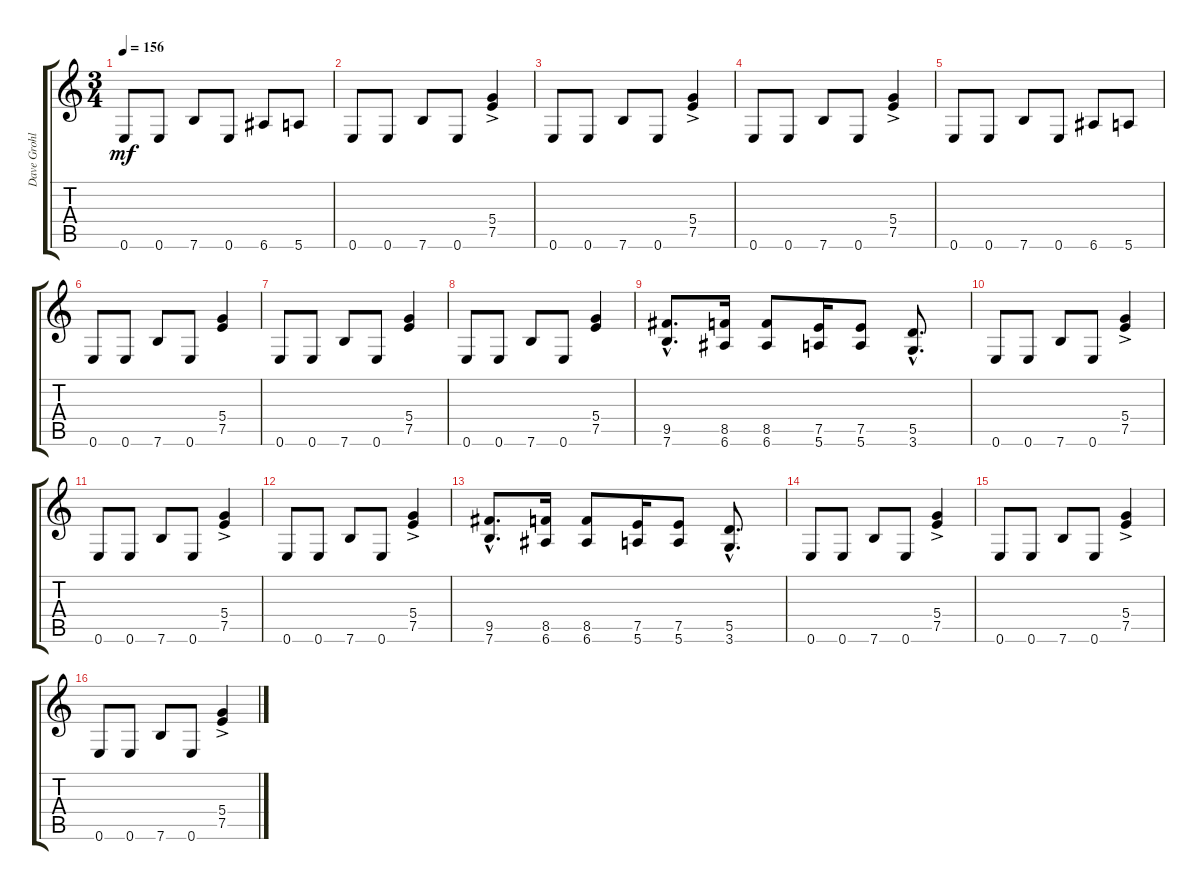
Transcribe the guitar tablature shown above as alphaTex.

\track ("Dave Grohl" "Dave Grohl") {instrument electricguitarclean}
\staff {score tabs}
\tuning (E4 B3 G3 D3 A2 E2) {hide}
\ts (3 4)
\tempo 156
\clef g2
\ks c
0.6.8{dy mf} 0.6.8 7.6.8 0.6.8 6.6.8 5.6.8 |
0.6.8 0.6.8 7.6.8 0.6.8 (5.4{ac} 7.5{ac}).4 |
0.6.8 0.6.8 7.6.8 0.6.8 (5.4{ac} 7.5{ac}).4 |
0.6.8 0.6.8 7.6.8 0.6.8 (5.4{ac} 7.5{ac}).4 |
0.6.8 0.6.8 7.6.8 0.6.8 6.6.8 5.6.8 |
0.6.8 0.6.8 7.6.8 0.6.8 (5.4 7.5).4 |
0.6.8 0.6.8 7.6.8 0.6.8 (5.4 7.5).4 |
0.6.8 0.6.8 7.6.8 0.6.8 (5.4 7.5).4 |
(9.5{hac} 7.6{hac}).8{d} (8.5 6.6).16 (8.5 6.6).8 (7.5 5.6).16 (7.5 5.6).8 (5.5{hac} 3.6{hac}).8{d} |
0.6.8 0.6.8 7.6.8 0.6.8 (5.4{ac} 7.5{ac}).4 |
0.6.8 0.6.8 7.6.8 0.6.8 (5.4{ac} 7.5{ac}).4 |
0.6.8 0.6.8 7.6.8 0.6.8 (5.4{ac} 7.5{ac}).4 |
(9.5{hac} 7.6{hac}).8{d} (8.5 6.6).16 (8.5 6.6).8 (7.5 5.6).16 (7.5 5.6).8 (5.5{hac} 3.6{hac}).8{d} |
0.6.8 0.6.8 7.6.8 0.6.8 (5.4{ac} 7.5{ac}).4 |
0.6.8 0.6.8 7.6.8 0.6.8 (5.4{ac} 7.5{ac}).4 |
0.6.8 0.6.8 7.6.8 0.6.8 (5.4{ac} 7.5{ac}).4
